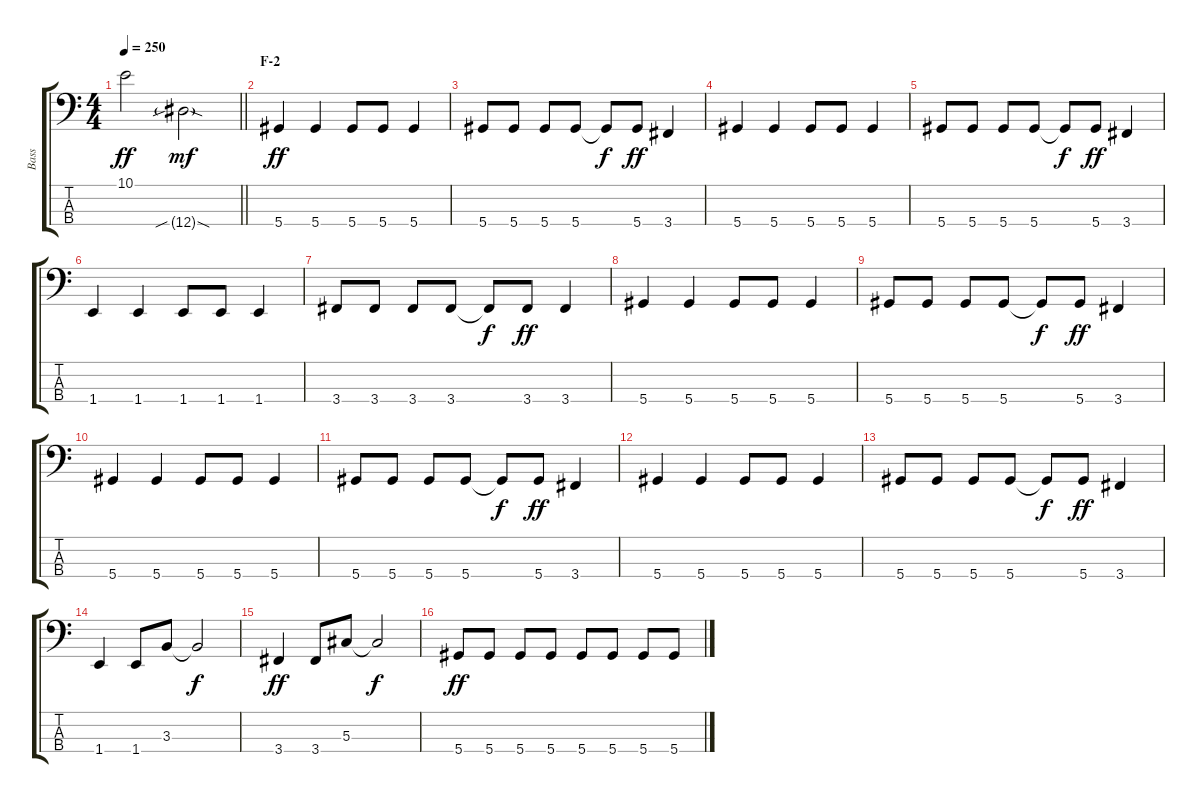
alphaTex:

\track ("Bass" "Bass") {instrument electricbasspick}
\staff {score tabs}
\tuning (Gb2 Db2 Ab1 Eb1) {hide}
\ts (4 4)
\tempo 250
\clef f4
\barLineRight lightlight
\ks c
10.1.2{dy ff} 12.4{sib sod g}.2{dy mf} |
\section ("" "F-2")
5.4.4{dy ff} 5.4.4 5.4.8 5.4.8 5.4.4 |
5.4.8 5.4.8 5.4.8 5.4.8 5.4{t}.8{dy f} 5.4.8{dy ff} 3.4.4 |
5.4.4 5.4.4 5.4.8 5.4.8 5.4.4 |
5.4.8 5.4.8 5.4.8 5.4.8 5.4{t}.8{dy f} 5.4.8{dy ff} 3.4.4 |
1.4.4 1.4.4 1.4.8 1.4.8 1.4.4 |
3.4.8 3.4.8 3.4.8 3.4.8 3.4{t}.8{dy f} 3.4.8{dy ff} 3.4.4 |
5.4.4 5.4.4 5.4.8 5.4.8 5.4.4 |
5.4.8 5.4.8 5.4.8 5.4.8 5.4{t}.8{dy f} 5.4.8{dy ff} 3.4.4 |
5.4.4 5.4.4 5.4.8 5.4.8 5.4.4 |
5.4.8 5.4.8 5.4.8 5.4.8 5.4{t}.8{dy f} 5.4.8{dy ff} 3.4.4 |
5.4.4 5.4.4 5.4.8 5.4.8 5.4.4 |
5.4.8 5.4.8 5.4.8 5.4.8 5.4{t}.8{dy f} 5.4.8{dy ff} 3.4.4 |
1.4.4 1.4.8 3.3.8 3.3{t}.2{dy f} |
3.4.4{dy ff} 3.4.8 5.3.8 5.3{t}.2{dy f} |
5.4.8{dy ff} 5.4.8 5.4.8 5.4.8 5.4.8 5.4.8 5.4.8 5.4.8
